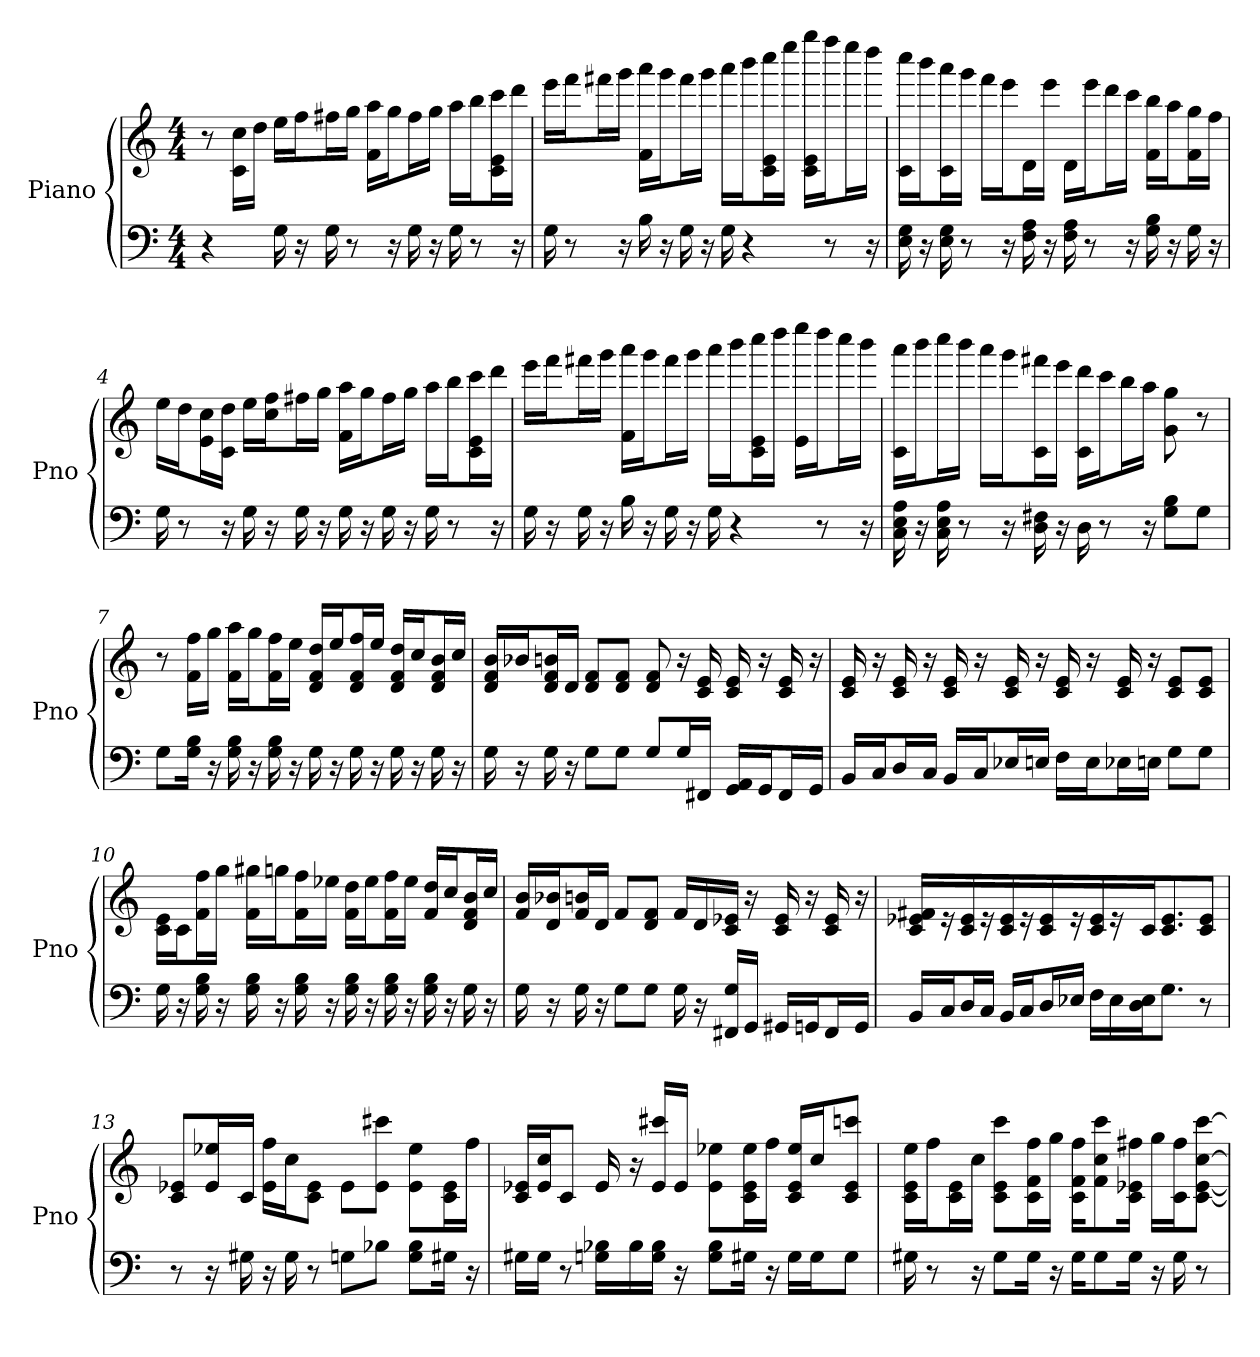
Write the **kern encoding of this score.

**kern	**kern
*part1	*part1
*staff2	*staff1
*I"Piano	*
*I'Pno	*
*clefF4	*clefG2
*k[]	*k[]
*C:	*C:
*M4/4	*M4/4
*MM130	*MM130
=1	=1
4r	8r
.	16cc\ 16c\LL
.	16dd\JJ
16G	16ee\LL
16r	16ff\J
16G	16ff#\L
8r	16gg\JJ
.	16aa\ 16f\LL
16r	16gg\J
16G	16ff#\L
16r	16gg\JJ
16G	16aa\LL
8r	16bb\J
.	16ccc\ 16e\ 16c\L
16r	16ddd\JJ
=2	=2
16G	16eee\LL
8r	16fff\J
.	16fff#\L
16r	16ggg\JJ
16B	16f\ 16aaa\LL
16r	16ggg\J
16G	16fff#\L
16r	16ggg\JJ
16G	16aaa\LL
4r	16bbb\J
.	16cccc\ 16e\ 16c\L
.	16eeee\JJ
.	16e\ 16c\ 16gggg\LL
8r	16ffff\J
.	16eeee\L
16r	16dddd\JJ
=3	=3
16E 16G	16c\ 16cccc\LL
16r	16bbb\J
16E 16G	16c\ 16aaa\L
8r	16ggg\JJ
.	16fff\LL
16r	16eee\J
16A 16F	16d\L
16r	16eee\JJ
16F 16A	16d\LL
8r	16eee\J
.	16ddd\L
16r	16ccc\JJ
16G 16B	16f\ 16bb\LL
16r	16aa\J
16G	16f\ 16gg\L
16r	16ff\JJ
=4	=4
16G	16ee\LL
8r	16dd\J
.	16cc\ 16e\L
16r	16c\ 16dd\JJ
16G	16ee\LL
16r	16cc\ 16ff\J
16G	16ff#\L
16r	16gg\JJ
16G	16f\ 16aa\LL
16r	16gg\J
16G	16ff#\L
16r	16gg\JJ
16G	16aa\LL
8r	16bb\J
.	16c\ 16ccc\ 16e\L
16r	16ddd\JJ
=5	=5
16G	16eee\LL
16r	16fff\J
16G	16fff#\L
16r	16ggg\JJ
16B	16f\ 16aaa\LL
16r	16ggg\J
16G	16fff#\L
16r	16ggg\JJ
16G	16aaa\LL
4r	16bbb\J
.	16e\ 16c\ 16cccc\L
.	16dddd\JJ
.	16eeee\ 16e\LL
8r	16dddd\J
.	16cccc\L
16r	16bbb\JJ
=6	=6
16E 16C 16A	16c\ 16aaa\LL
16r	16bbb\J
16A 16C 16E	16cccc\L
8r	16bbb\JJ
.	16aaa\LL
16r	16ggg\J
16F# 16D	16c\ 16fff#\L
16r	16eee\JJ
16D	16c\ 16ddd\LL
8r	16ccc\J
.	16bb\L
16r	16aa\JJ
8G\ 8B\L	8g 8gg
8G\J	8r
=7	=7
8G\L	8r
16G\ 16B\Jk	16ff\ 16f\LL
16r	16gg\JJ
16G 16B	16f\ 16aa\LL
16r	16gg\J
16B 16G	16ff\ 16f\L
16r	16ee\JJ
16G	16d/ 16f/ 16dd/LL
16r	16ee/J
16G	16ff/ 16d/ 16f/L
16r	16ee/JJ
16G	16f/ 16d/ 16dd/LL
16r	16cc/J
16G	16b/ 16d/ 16f/L
16r	16cc/JJ
=8	=8
16G	16f/ 16b/ 16d/LL
16r	16b-/J
16G	16b/ 16f/ 16d/L
16r	16d/JJ
8G\L	8d/ 8f/L
8G\J	8d/ 8f/J
8G/L	8d 8f
16G/L	16r
16FF#/JJ	16e 16c
16GG/ 16AA/LL	16e 16c
16GG/J	16r
16FF#/L	16e 16c
16GG/JJ	16r
=9	=9
16BB/LL	16e 16c
16C/J	16r
16D/L	16e 16c
16C/JJ	16r
16BB/LL	16e 16c
16C/J	16r
16E-/L	16e 16c
16E/JJ	16r
16F\LL	16e 16c
16E\J	16r
16E-\L	16e 16c
16E\JJ	16r
8G\L	8e/ 8c/L
8G\J	8c/ 8e/J
=10	=10
16G	16e\ 16c\LL
16r	16c\J
16G 16B	16ff\ 16f\L
16r	16gg\JJ
16G 16B	16f\ 16gg#\LL
16r	16gg\J
16G 16B	16ff\ 16f\L
16r	16ee-\JJ
16G 16B	16f\ 16dd\LL
16r	16ee-\J
16B 16G	16ff\ 16f\L
16r	16ee-\JJ
16G 16B	16f/ 16dd/LL
16r	16cc/J
16G	16d/ 16f/ 16b/L
16r	16cc/JJ
=11	=11
16G	16b/ 16f/LL
16r	16b-/ 16d/J
16G	16b/ 16f/L
16r	16d/JJ
8G\L	8f/L
8G\J	8d/ 8f/J
16G	16f/LL
16r	16d/
16G/ 16FF#/LL	16c/ 16e-/JJ
16GG/JJ	16r
16GG#/LL	16e- 16c
16GG/J	16r
16FF#/L	16e- 16c
16GG/JJ	16r
=12	=12
16BB/LL	16e- 16c 16f#
16C/J	16r
16D/L	16e- 16c
16C/JJ	16r
16BB/LL	16e- 16c
16C/J	16r
16D/L	16c 16e-
16E-/JJ	16r
16F\LL	16c 16e-
16E-\J	16r
16D\ 16E-\K	16c/KL
8.G\J	8.c/ 8.e-/J
8r	8c 8e-J
=13	=13
8r	8c/ 8e-/L
16r	16ee-/ 16e-/L
16G#	16c/JJ
16r	16ff\ 16e-\LL
16G#	16cc\J
8r	8c\ 8e-\J
8G\L	8e-\L
8B-\J	8e-\ 8ccc#\J
8B-\ 8G\L	8ee-\ 8e-\L
16G#\Jk	16c\ 16e-\L
16r	16ff\JJ
=14	=14
16G#\LL	16c/ 16e-/LL
16G#\JJ	16cc/ 16e-/J
8r	8c/J
16B-\ 16G\LL	16e-
16B-\	16r
16B-\ 16G\JJ	16e-/ 16ccc#/LL
16r	16e-/JJ
8G\ 8B-\L	8ee-\ 8e-\L
16G#\Jk	16c\ 16ee-\ 16e-\L
16r	16ff\JJ
16G#\LL	16ee-/ 16c/ 16e-/LL
16G#\J	16cc/J
8G#\J	8ccc/ 8e-/ 8c/J
=15	=15
16G#	16ee\ 16e\ 16c\LL
8r	16ff\J
.	16e\ 16c\L
16r	16cc\JJ
8G#\L	8ccc\ 8e\ 8c\L
16G#\Jk	16f\ 16ff\ 16c\L
16r	16gg\JJ
16G#\KL	16ff\ 16f\ 16c\KL
8G#\	8cc\ 8ccc\ 8f\
16G#\Jk	16c\ 16ff#\ 16e-\Jk
16r	16gg\LL
16G#	16ff#\ 16c\J
8r	[8cc\ [8c\ [8ccc\ [8e-\J
=	=
*-	*-
